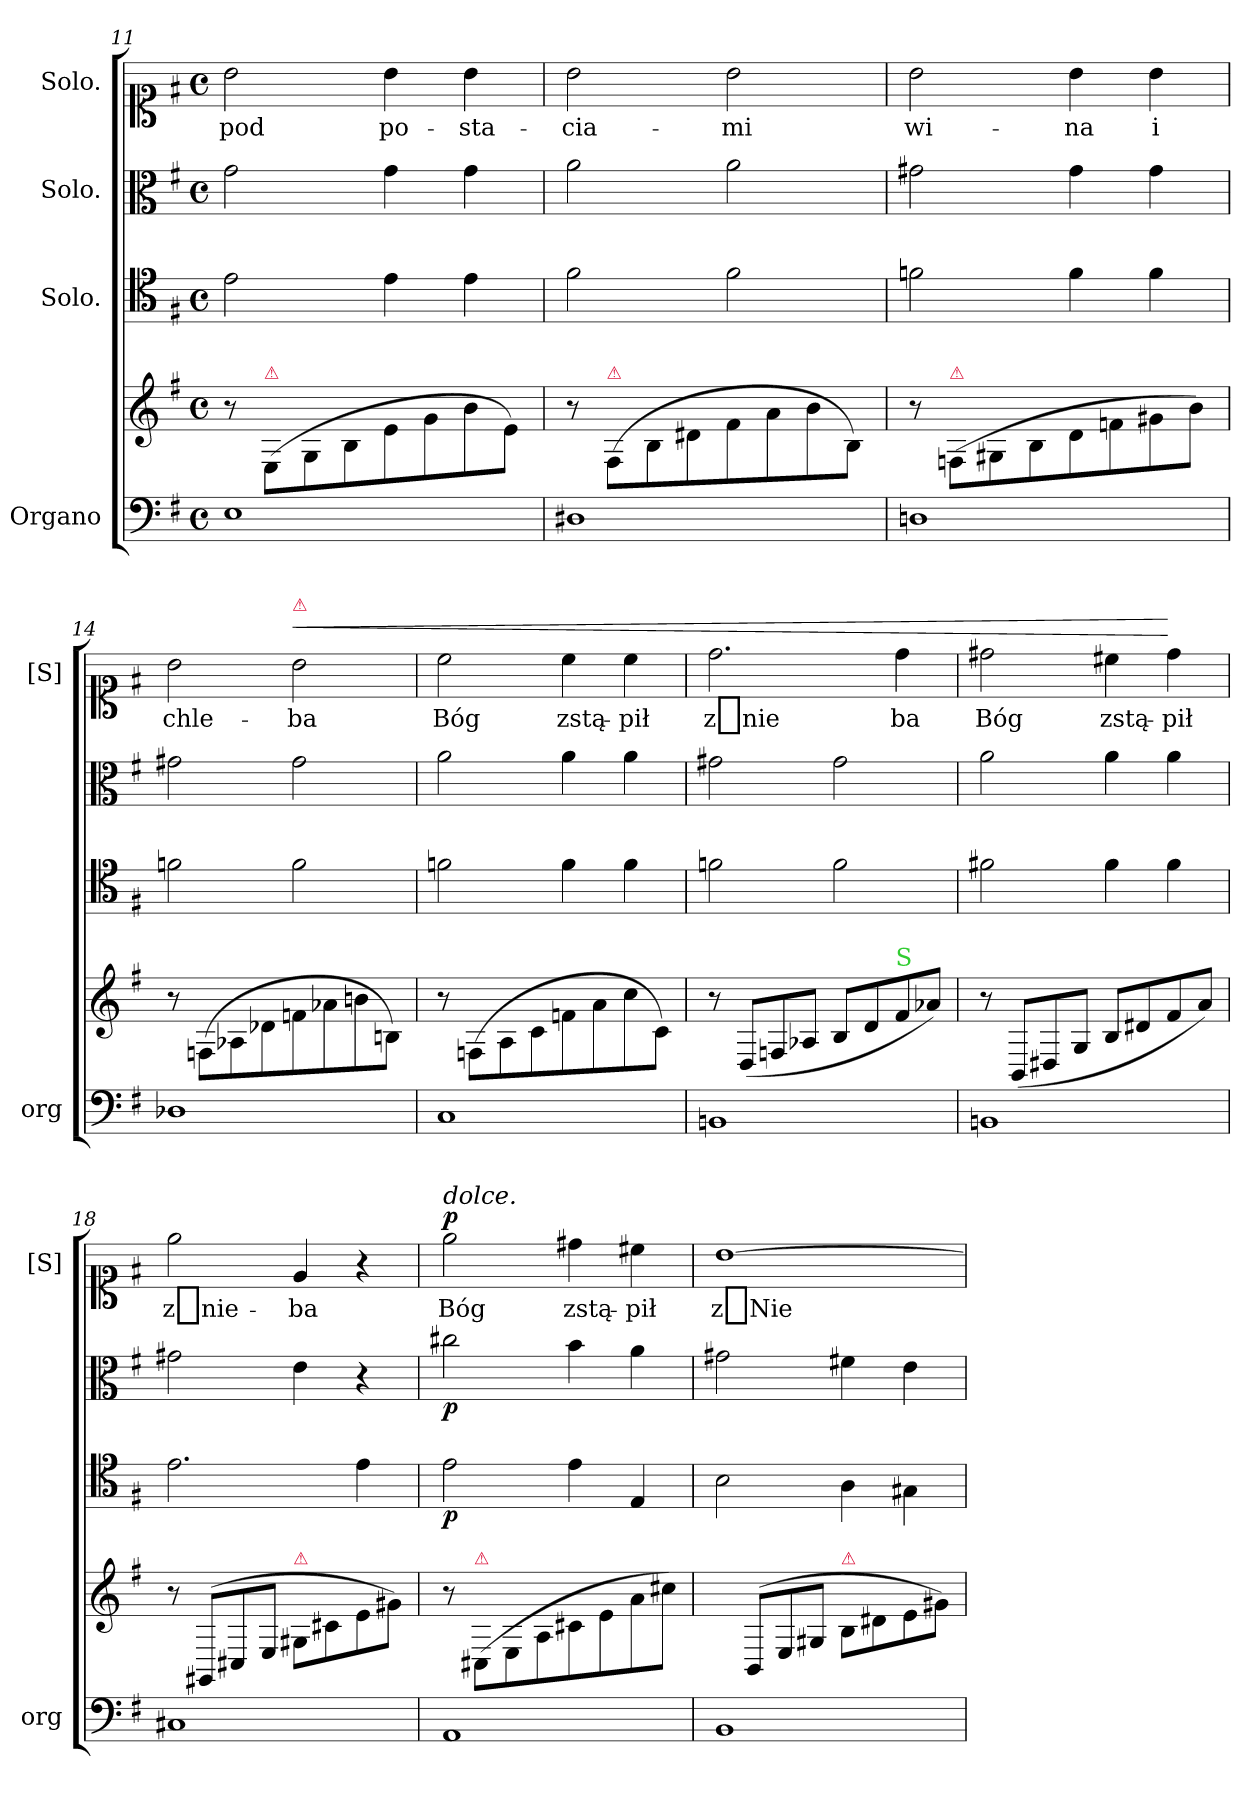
**kern	**kern	**kern	**dynam	**kern	**dynam	**kern	**text	**dynam
*part4	*part4	*part3	*part3	*part2	*part2	*part1	*part1	*part1
*staff5	*staff4	*staff3	*staff3	*staff2	*staff2	*staff1	*staff1	*staff1
*I"Organo	*	*I"Solo.	*	*I"Solo.	*	*I"Solo.	*	*
*I'org	*	*	*	*	*	*I'[S]	*	*
*clefF4	*clefG2	*clefC4	*	*clefC3	*	*clefC1	*	*
*k[f#]	*k[f#]	*k[f#]	*	*k[f#]	*	*k[f#]	*	*
*M4/4	*M4/4	*M4/4	*	*M4/4	*	*M4/4	*	*
*met(c)	*met(c)	*met(c)	*	*met(c)	*	*met(c)	*	*
=11	=11	=11	=11	=11	=11	=11	=11	=11
1E	8r	2e\	.	2g\	.	2b\	pod	.
!	!LO:TX:a:color=crimson:t=⚠	!	!	!	!	!	!	!
.	(8E/L	.	.	.	.	.	.	.
.	8G/	.	.	.	.	.	.	.
.	8B/	.	.	.	.	.	.	.
.	8e\	4e\	.	4g\	.	4b\	po-	.
.	8g\	.	.	.	.	.	.	.
.	8b\	4e\	.	4g\	.	4b\	-sta-	.
.	8e\J)	.	.	.	.	.	.	.
=12	=12	=12	=12	=12	=12	=12	=12	=12
1D#X	8r	2f#\	.	2a\	.	2b\	-cia-	.
!	!LO:TX:a:color=crimson:t=⚠	!	!	!	!	!	!	!
.	(8F#/L	.	.	.	.	.	.	.
.	8B/	.	.	.	.	.	.	.
.	8d#X\	.	.	.	.	.	.	.
.	8f#\	2f#\	.	2a\	.	2b\	-mi	.
.	8a\	.	.	.	.	.	.	.
.	8b\	.	.	.	.	.	.	.
.	8B/J)	.	.	.	.	.	.	.
=13	=13	=13	=13	=13	=13	=13	=13	=13
1Dn	8r	2fn\	.	2g#X\	.	2b\	wi-	.
!	!LO:TX:a:color=crimson:t=⚠	!	!	!	!	!	!	!
.	(8Fn/L	.	.	.	.	.	.	.
.	8G#X/	.	.	.	.	.	.	.
.	8B/	.	.	.	.	.	.	.
.	8d\	4f\	.	4g#\	.	4b\	-na	.
.	8fn\	.	.	.	.	.	.	.
.	8g#X\	4f\	.	4g#\	.	4b\	i	.
.	8b\J)	.	.	.	.	.	.	.
=14	=14	=14	=14	=14	=14	=14	=14	=14
1D-X	8r	2fn\	.	2g#X\	.	2b\	chle-	.
.	(8Fn/L	.	.	.	.	.	.	.
.	8A-X/	.	.	.	.	.	.	.
.	8d-X\	.	.	.	.	.	.	.
!	!	!	!	!	!	!LO:TX:a:color=crimson:t=⚠	!	!
!	!	!	!	!	!	!	!	!LO:HP:a
.	8fn\	2f\	.	2g#\	.	2b\	-ba	<
.	8a-X\	.	.	.	.	.	.	.
.	8bn\	.	.	.	.	.	.	.
.	8Bn/J)	.	.	.	.	.	.	.
=15	=15	=15	=15	=15	=15	=15	=15	=15
1C	8r	2fn\	.	2a\	.	2cc\	Bóg	.
.	(8Fn/L	.	.	.	.	.	.	.
.	8A/	.	.	.	.	.	.	.
.	8c\	.	.	.	.	.	.	.
.	8fn\	4f\	.	4a\	.	4cc\	zstą-	.
.	8a\	.	.	.	.	.	.	.
.	8cc\	4f\	.	4a\	.	4cc\	-pił	.
.	8c\J)	.	.	.	.	.	.	.
=16	=16	=16	=16	=16	=16	=16	=16	=16
1BBn	8r	2fn\	.	2g#X\	.	2.dd\	z_nie	.
.	(<8D/L	.	.	.	.	.	.	.
.	8Fn/	.	.	.	.	.	.	.
.	8A-X/J	.	.	.	.	.	.	.
.	8B/L	2f\	.	2g#\	.	.	.	.
.	8d/	.	.	.	.	.	.	.
!	!LO:TX:a:color=limegreen:t=S	!	!	!	!	!	!	!
.	8f#/	.	.	.	.	4dd\	ba	.
.	8a-X/J)	.	.	.	.	.	.	.
=17	=17	=17	=17	=17	=17	=17	=17	=17
1BBn	8r	2f#X\	.	2a\	.	2dd#X\	Bóg	.
.	(<8BB/L	.	.	.	.	.	.	.
.	8D#X/	.	.	.	.	.	.	.
.	8G/J	.	.	.	.	.	.	.
.	8B/L	4f#\	.	4a\	.	4cc#X\	zstą-	.
.	8d#X/	.	.	.	.	.	.	.
.	8f#/	4f#\	.	4a\	.	4dd#\	-pił	[
.	8a/J)	.	.	.	.	.	.	.
=18	=18	=18	=18	=18	=18	=18	=18	=18
1C#X	8r	2.e\	.	2g#X\	.	2ee\	z_nie-	.
.	(8GG#X/L	.	.	.	.	.	.	.
.	8C#X/	.	.	.	.	.	.	.
.	8E/J	.	.	.	.	.	.	.
!	!LO:TX:a:color=crimson:t=⚠	!	!	!	!	!	!	!
.	8G#X/L	.	.	4e\	.	4e/	-ba	.
.	8c#X\	.	.	.	.	.	.	.
.	8e\	4e\	.	4r	.	4r	.	.
.	8g#X\J)	.	.	.	.	.	.	.
=19	=19	=19	=19	=19	=19	=19	=19	=19
!	!	!	!	!	!	!LO:TX:a:i:t=dolce.	!	!
!	!	!	!LO:DY:b	!	!LO:DY:b	!	!	!LO:DY:a
1AA	8r	2e\	p.	2cc#X\	p.	2ee\	Bóg	p.
!	!LO:TX:a:color=crimson:t=⚠	!	!	!	!	!	!	!
.	(8C#X/L	.	.	.	.	.	.	.
.	8E/	.	.	.	.	.	.	.
.	8A/	.	.	.	.	.	.	.
.	8c#X\	4e\	.	4b\	.	4dd#X\	zstą-	.
.	8e\	.	.	.	.	.	.	.
.	8a\	4E/	.	4a\	.	4cc#X\	-pił	.
.	8cc#X\J)	.	.	.	.	.	.	.
=20	=20	=20	=20	=20	=20	=20	=20	=20
1BB	8ryy	2B\	.	2g#X\	.	[1b	z_Nie-	.
.	(8BB/L	.	.	.	.	.	.	.
.	8E/	.	.	.	.	.	.	.
.	8G#X/J	.	.	.	.	.	.	.
!	!LO:TX:a:color=crimson:t=⚠	!	!	!	!	!	!	!
.	8B/L	4A\	.	4f#X\	.	.	.	.
.	8d#X\	.	.	.	.	.	.	.
.	8e\	4G#X\	.	4e\	.	.	.	.
.	8g#X\J)	.	.	.	.	.	.	.
=	=	=	=	=	=	=	=	=
*-	*-	*-	*-	*-	*-	*-	*-	*-
